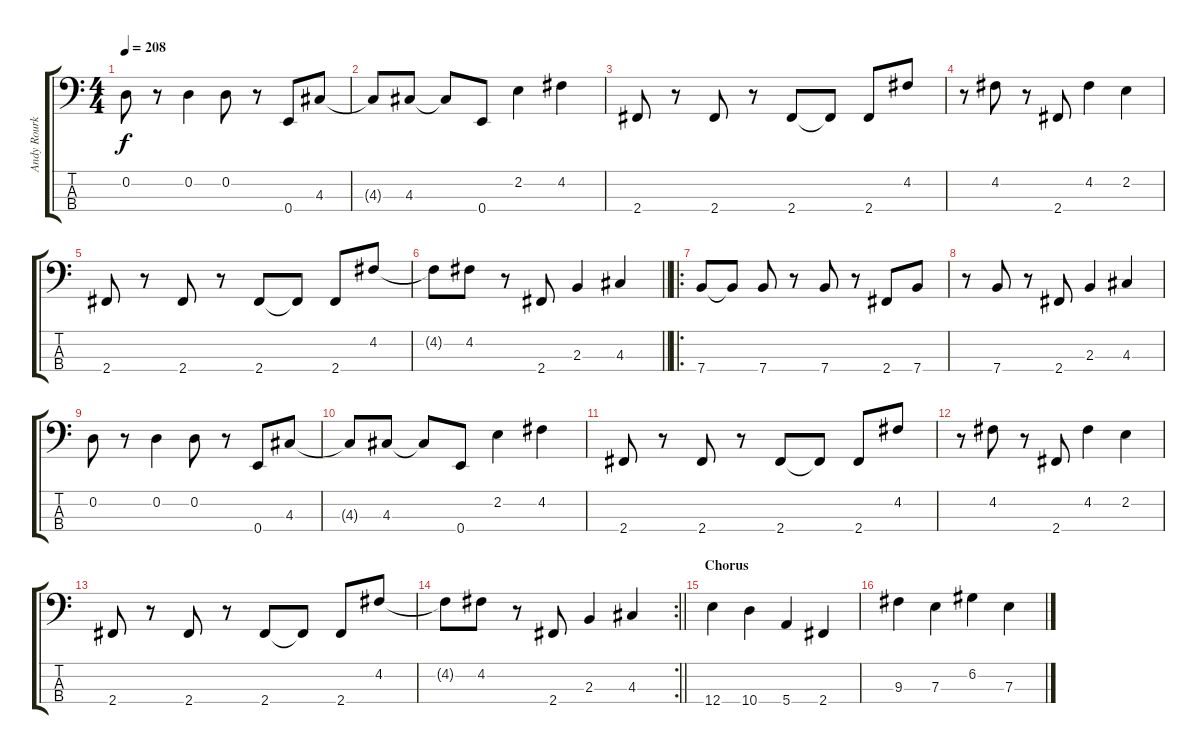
\track ("Andy Rourke" "Andy Rourk") {instrument electricbasspick}
\staff {score tabs}
\tuning (G2 D2 A1 E1) {hide}
\ts (4 4)
\tempo 208
\clef f4
\ks c
0.2.8{dy f} r.8 0.2.4 0.2.8 r.8 0.4.8 4.3.8 |
4.3{t}.8 4.3.8 4.3{t}.8 0.4.8 2.2.4 4.2.4 |
2.4.8 r.8 2.4.8 r.8 2.4.8 2.4{t}.8 2.4.8 4.2.8 |
r.8 4.2.8 r.8 2.4.8 4.2.4 2.2.4 |
2.4.8 r.8 2.4.8 r.8 2.4.8 2.4{t}.8 2.4.8 4.2.8 |
\barLineRight lightlight
4.2{t}.8 4.2.8 r.8 2.4.8 2.3.4 4.3.4 |
\ro
7.4.8 7.4{t}.8 7.4.8 r.8 7.4.8 r.8 2.4.8 7.4.8 |
r.8 7.4.8 r.8 2.4.8 2.3.4 4.3.4 |
0.2.8 r.8 0.2.4 0.2.8 r.8 0.4.8 4.3.8 |
4.3{t}.8 4.3.8 4.3{t}.8 0.4.8 2.2.4 4.2.4 |
2.4.8 r.8 2.4.8 r.8 2.4.8 2.4{t}.8 2.4.8 4.2.8 |
r.8 4.2.8 r.8 2.4.8 4.2.4 2.2.4 |
2.4.8 r.8 2.4.8 r.8 2.4.8 2.4{t}.8 2.4.8 4.2.8 |
\rc 2
\barLineRight lightlight
4.2{t}.8 4.2.8 r.8 2.4.8 2.3.4 4.3.4 |
\section ("" "Chorus")
12.4.4 10.4.4 5.4.4 2.4.4 |
9.3.4 7.3.4 6.2.4 7.3.4
